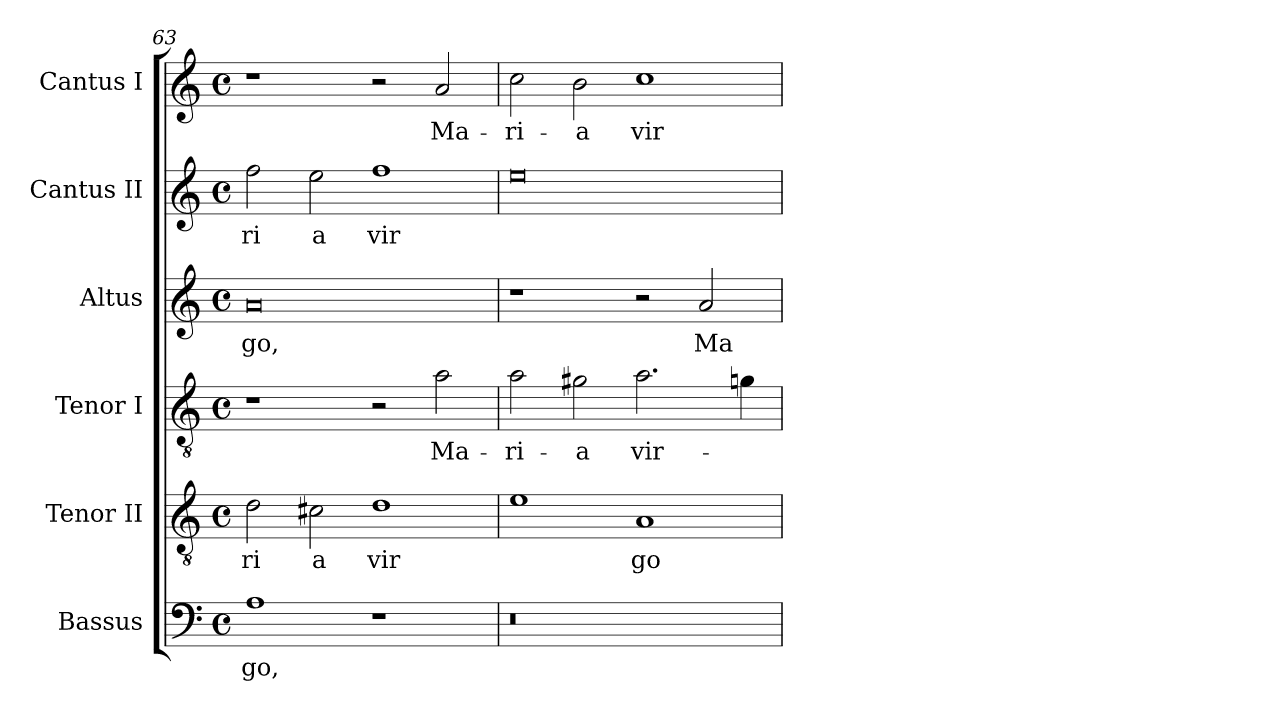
**kern	**text	**kern	**text	**kern	**text	**kern	**text	**kern	**text	**kern	**text
*part6	*part6	*part5	*part5	*part4	*part4	*part3	*part3	*part2	*part2	*part1	*part1
*staff6	*staff6	*staff5	*staff5	*staff4	*staff4	*staff3	*staff3	*staff2	*staff2	*staff1	*staff1
*I"Bassus	*	*I"Tenor II	*	*I"Tenor I	*	*I"Altus	*	*I"Cantus II	*	*I"Cantus I	*
*clefF4	*	*clefGv2	*	*clefGv2	*	*clefG2	*	*clefG2	*	*clefG2	*
*M4/4	*	*M4/4	*	*M4/4	*	*M4/4	*	*M4/4	*	*M4/4	*
*met(c)	*	*met(c)	*	*met(c)	*	*met(c)	*	*met(c)	*	*met(c)	*
=63	=63	=63	=63	=63	=63	=63	=63	=63	=63	=63	=63
!	!LO:LY:b:cj	!	!LO:LY:b:cj	!	!	!	!LO:LY:b:cj	!	!LO:LY:b:cj	!	!
1A	go,	2d\	ri	1r	.	0a	-go,	2ff\	ri	1r	.
!	!	!	!LO:LY:b:cj	!	!	!	!	!	!LO:LY:b:cj	!	!
.	.	2c#X\	a	.	.	.	.	2ee\	a	.	.
!	!	!	!LO:LY:b:cj	!	!	!	!	!	!LO:LY:b:cj	!	!
1r	.	1d	vir	2r	.	.	.	1ff	vir	2r	.
!	!	!	!	!	!LO:LY:b:cj	!	!	!	!	!	!LO:LY:b:cj
.	.	.	.	2a\	Ma-	.	.	.	.	2a/	Ma-
=64	=64	=64	=64	=64	=64	=64	=64	=64	=64	=64	=64
!	!	!	!	!	!LO:LY:b:cj	!	!	!	!	!	!LO:LY:b:cj
0r	.	1e	.	2a\	-ri-	1r	.	0ee	.	2cc\	-ri-
!	!	!	!	!	!LO:LY:b:cj	!	!	!	!	!	!LO:LY:b:cj
.	.	.	.	2g#X\	-a	.	.	.	.	2b\	-a
!	!	!	!LO:LY:b:cj	!	!LO:LY:b	!	!	!	!	!	!LO:LY:b:cj
.	.	1A	go	2.a\	vir-	2r	.	.	.	1cc	vir-
!	!	!	!	!	!	!	!LO:LY:b:cj	!	!	!	!
.	.	.	.	.	.	2a/	Ma-	.	.	.	.
.	.	.	.	4gn\	.	.	.	.	.	.	.
=	=	=	=	=	=	=	=	=	=	=	=
*-	*-	*-	*-	*-	*-	*-	*-	*-	*-	*-	*-
